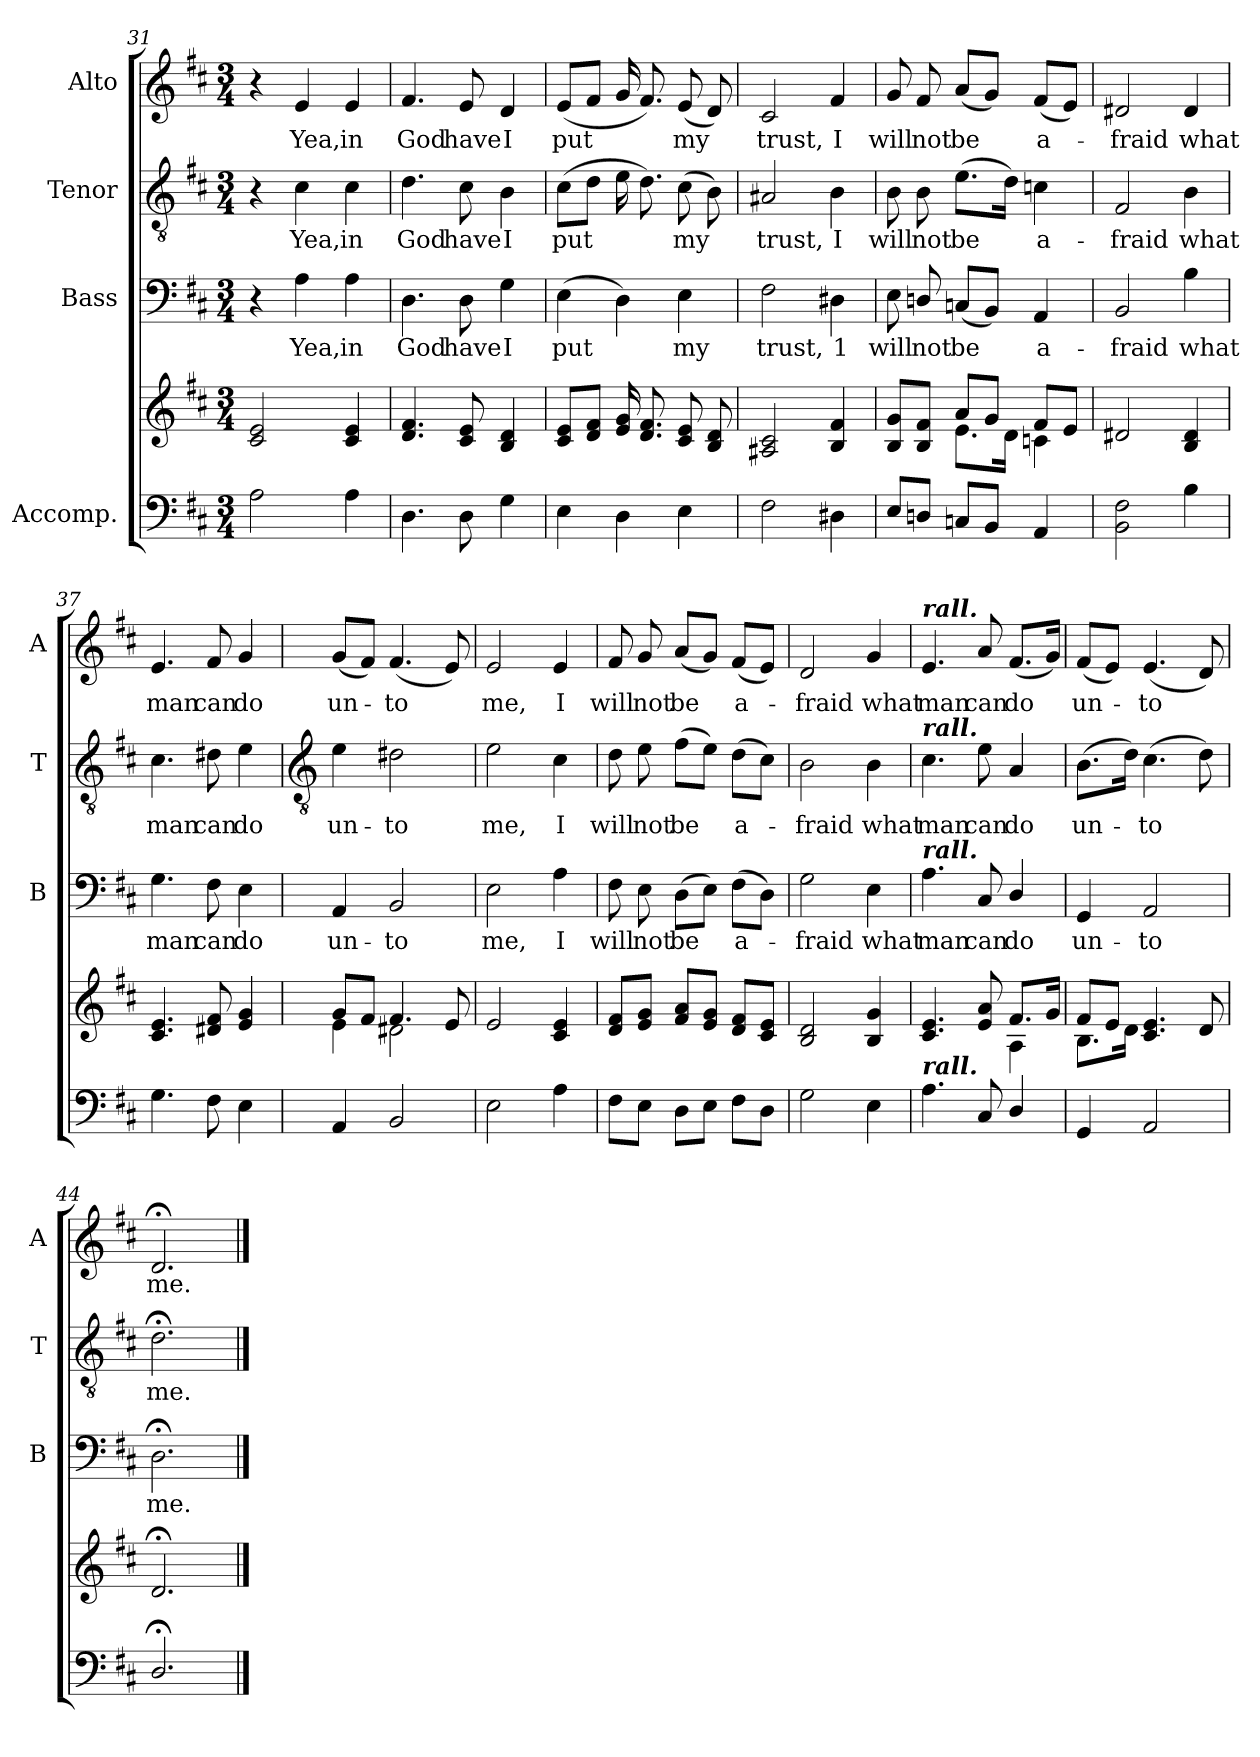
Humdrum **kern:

**kern	**kern	**kern	**text	**kern	**text	**kern	**text
*part4	*part4	*part3	*part3	*part2	*part2	*part1	*part1
*staff5	*staff4	*staff3	*staff3	*staff2	*staff2	*staff1	*staff1
*I"Accomp.	*	*I"Bass	*	*I"Tenor	*	*I"Alto	*
*	*	*I'B	*	*I'T	*	*I'A	*
!!LO:LB:g=z
*clefF4	*clefG2	*clefF4	*	*clefGv2	*	*clefG2	*
*k[f#c#]	*k[f#c#]	*k[f#c#]	*	*k[f#c#]	*	*k[f#c#]	*
*D:	*D:	*D:	*	*D:	*	*D:	*
*M3/4	*M3/4	*M3/4	*	*M3/4	*	*M3/4	*
=31	=31	=31	=31	=31	=31	=31	=31
*	*^	*	*	*	*	*	*
2A	2c# 2e	2.ryy	4r	.	4r	.	4r	.
!	!	!	!	!LO:LY:b	!	!LO:LY:b	!	!LO:LY:b
.	.	.	4A	Yea,	4c#	Yea,	4e	Yea,
!	!	!	!	!LO:LY:b	!	!LO:LY:b	!	!LO:LY:b
4A	4c# 4e	.	4A	in	4c#	in	4e	in
=32	=32	=32	=32	=32	=32	=32	=32	=32
!	!	!	!	!LO:LY:b	!	!LO:LY:b	!	!LO:LY:b
4.D	4.d 4.f#	2.ryy	4.D	God	4.d	God	4.f#	God
!	!	!	!	!LO:LY:b	!	!LO:LY:b	!	!LO:LY:b
8D	8c# 8e	.	8D	have	8c#	have	8e	have
!	!	!	!	!LO:LY:b	!	!LO:LY:b	!	!LO:LY:b
4G	4B 4d	.	4G	I	4B	I	4d	I
=33	=33	=33	=33	=33	=33	=33	=33	=33
!	!	!	!	!LO:LY:b	!	!LO:LY:b	!	!LO:LY:b
4E	8c# 8eL	2ryy	(>4E	put	(>8c#L	put	(<8eL	put
.	8d 8f#J	.	.	.	8dJ	.	8f#J	.
4D	16e 16gLL	.	4D)	.	16eLL	.	16gLL	.
.	8.d 8.f#J	.	.	.	8.dJ)	.	8.f#J)	.
!	!	!	!	!LO:LY:b	!	!LO:LY:b	!	!LO:LY:b
4E	8c# 8eL	4ryy	4E	my	(>8c#L	my	(<8eL	my
.	8B 8dJ	.	.	.	8BJ)	.	8dJ)	.
=34	=34	=34	=34	=34	=34	=34	=34	=34
!	!	!	!	!LO:LY:b	!	!LO:LY:b	!	!LO:LY:b
2F#	2A#X 2c#	2.ryy	2F#	trust,	2A#X	trust,	2c#	trust,
!	!	!	!	!LO:LY:b	!	!LO:LY:b	!	!LO:LY:b
4D#X	4B 4f#	.	4D#X	1	4B	I	4f#	I
=35	=35	=35	=35	=35	=35	=35	=35	=35
!	!	!	!	!LO:LY:b	!	!LO:LY:b	!	!LO:LY:b
8EL	8B 8gL	4ryy	8E	will	8B	will	8g	will
!	!	!	!	!LO:LY:b	!	!LO:LY:b	!	!LO:LY:b
8Dn/J	8B 8f#J	.	8Dn/	not	8B	not	8f#	not
!	!	!	!	!LO:LY:b	!	!LO:LY:b	!	!LO:LY:b
8CnL	8aL	8.e\L	(<8CnL	be	(>8.eL	be	(<8aL	be
8BBJ	8gJ	.	8BBJ)	.	.	.	8gJ)	.
.	.	16d\J	.	.	16dJ)	.	.	.
!	!	!	!	!LO:LY:b	!	!LO:LY:b	!	!LO:LY:b
4AA	8f#L	4cn\	4AA	a-	4cn	a-	(<8f#L	a-
.	8eJ	.	.	.	.	.	8eJ)	.
=36	=36	=36	=36	=36	=36	=36	=36	=36
!	!	!	!	!LO:LY:b	!	!LO:LY:b	!	!LO:LY:b
2BB 2F#	2d#X	2.ryy	2BB	-fraid	2F#	-fraid	2d#X	fraid
!	!	!	!	!LO:LY:b	!	!LO:LY:b	!	!LO:LY:b
4B	4B 4d#	.	4B	what	4B	what	4d#	what
=37	=37	=37	=37	=37	=37	=37	=37	=37
!	!	!	!	!LO:LY:b	!	!LO:LY:b	!	!LO:LY:b
4.G	4.c# 4.e	2ryy	4.G	man	4.c#	man	4.e	man
!	!	!	!	!LO:LY:b	!	!LO:LY:b	!	!LO:LY:b
8F#	8d#X 8f#	.	8F#	can	8d#X	can	8f#	can
!	!	!	!	!LO:LY:b	!	!LO:LY:b	!	!LO:LY:b
4E	4e 4g	4ryy	4E	do	4e	do	4g	do
!!LO:LB:g=z
=38	=38	=38	=38	=38	=38	=38	=38	=38
*	*	*	*	*	*clefGv2	*	*	*
!	!	!	!	!LO:LY:b	!	!LO:LY:b	!	!LO:LY:b
4AA	8gL	4e\	4AA	un-	4e	un-	(<8gL	un-
.	8f#J	.	.	.	.	.	8f#J)	.
!	!	!	!	!LO:LY:b	!	!LO:LY:b	!	!LO:LY:b
2BB	4.f#	2d#X\	2BB	-to	2d#X	-to	(<4.f#	to
.	8e	.	.	.	.	.	8e)	.
=39	=39	=39	=39	=39	=39	=39	=39	=39
!	!	!	!	!LO:LY:b	!	!LO:LY:b	!	!LO:LY:b
2E	2e	2.ryy	2E	me,	2e	me,	2e	me,
!	!	!	!	!LO:LY:b	!	!LO:LY:b	!	!LO:LY:b
4A	4c# 4e	.	4A	I	4c#	I	4e	I
=40	=40	=40	=40	=40	=40	=40	=40	=40
!	!	!	!	!LO:LY:b	!	!LO:LY:b	!	!LO:LY:b
8F#L	8d 8f#L	2ryy	8F#	will	8d	will	8f#	will
!	!	!	!	!LO:LY:b	!	!LO:LY:b	!	!LO:LY:b
8EJ	8e 8gJ	.	8E	not	8e	not	8g	not
!	!	!	!	!LO:LY:b	!	!LO:LY:b	!	!LO:LY:b
8DL	8f# 8aL	.	(>8DL	be	(>8f#L	be	(<8aL	be
8EJ	8e 8gJ	.	8EJ)	.	8eJ)	.	8gJ)	.
!	!	!	!	!LO:LY:b	!	!LO:LY:b	!	!LO:LY:b
8F#L	8d 8f#L	4ryy	(>8F#L	a-	(>8dL	a-	(<8f#L	a-
8DJ	8c# 8eJ	.	8DJ)	.	8c#J)	.	8eJ)	.
=41	=41	=41	=41	=41	=41	=41	=41	=41
!	!	!	!	!LO:LY:b	!	!LO:LY:b	!	!LO:LY:b
2G	2B 2d	2.ryy	2G	fraid	2B	fraid	2d	fraid
!	!	!	!	!LO:LY:b	!	!LO:LY:b	!	!LO:LY:b
4E	4B 4g	.	4E	what	4B	what	4g	what
=42	=42	=42	=42	=42	=42	=42	=42	=42
!	!	!	!	!	!	!	!LO:TX:a:Bi:t=rall.	!
!	!	!	!	!	!LO:TX:a:Bi:t=rall.	!	!	!
!	!	!	!LO:TX:a:Bi:t=rall.	!	!	!	!	!
!LO:TX:a:Bi:t=rall.	!	!	!	!	!	!	!	!
!	!	!	!	!LO:LY:b	!	!LO:LY:b	!	!LO:LY:b
4.A	4.c# 4.e	2ryy	4.A	man	4.c#	man	4.e	man
!	!	!	!	!LO:LY:b	!	!LO:LY:b	!	!LO:LY:b
8C#	8e 8a	.	8C#	can	8e	can	8a	can
!	!	!	!	!LO:LY:b	!	!LO:LY:b	!	!LO:LY:b
4D/	8.f#L	4A\	4D/	do	4A	do	(<8.f#L	do
.	16gJ	.	.	.	.	.	16gJ)	.
=43	=43	=43	=43	=43	=43	=43	=43	=43
!	!	!	!	!LO:LY:b	!	!LO:LY:b	!	!LO:LY:b
4GG	8f#L	8.B\L	4GG	un-	(>8.BL	un-	(<8f#L	un-
.	8eJ	.	.	.	.	.	8eJ)	.
.	.	16d\J	.	.	16dJ)	.	.	.
!	!	!	!	!LO:LY:b	!	!LO:LY:b	!	!LO:LY:b
2AA	4.c# 4.e	2ryy	2AA	-to	(>4.c#	to	(<4.e	to
.	8d	.	.	.	8d)	.	8d)	.
=44	=44	=44	=44	=44	=44	=44	=44	=44
!	!	!	!	!LO:LY:b	!	!LO:LY:b	!	!LO:LY:b
2.D;</	2.d;<	2.ryy	2.D;<	me.	2.d;<	me.	2.d;<	me.
*	*v	*v	*	*	*	*	*	*
==	==	==	==	==	==	==	==
*-	*-	*-	*-	*-	*-	*-	*-
